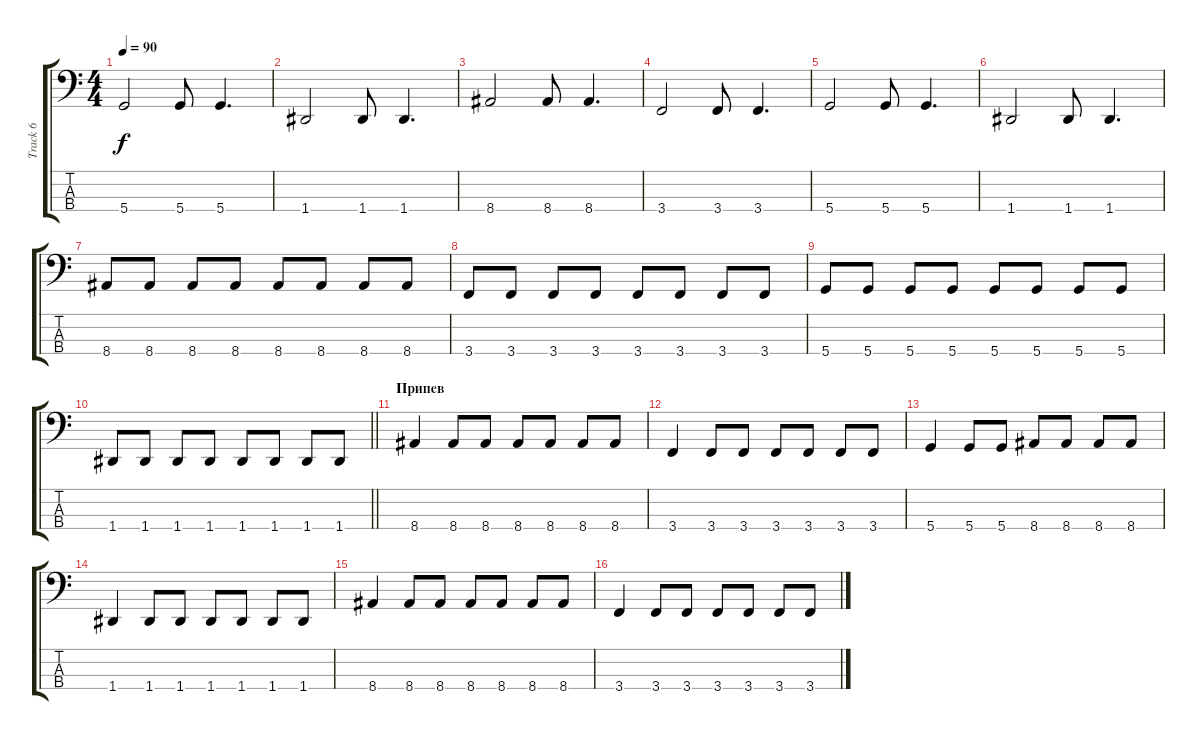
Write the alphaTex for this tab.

\track ("Track 6" "Track 6") {instrument electricbassfinger}
\staff {score tabs}
\tuning (G2 D2 A1 D1) {hide}
\ts (4 4)
\tempo 90
\clef f4
\ks c
5.4.2{dy f} 5.4.8 5.4.4{d} |
1.4.2 1.4.8 1.4.4{d} |
8.4.2 8.4.8 8.4.4{d} |
3.4.2 3.4.8 3.4.4{d} |
5.4.2 5.4.8 5.4.4{d} |
1.4.2 1.4.8 1.4.4{d} |
8.4.8 8.4.8 8.4.8 8.4.8 8.4.8 8.4.8 8.4.8 8.4.8 |
3.4.8 3.4.8 3.4.8 3.4.8 3.4.8 3.4.8 3.4.8 3.4.8 |
5.4.8 5.4.8 5.4.8 5.4.8 5.4.8 5.4.8 5.4.8 5.4.8 |
\barLineRight lightlight
1.4.8 1.4.8 1.4.8 1.4.8 1.4.8 1.4.8 1.4.8 1.4.8 |
\section ("" "Припев")
8.4.4 8.4.8 8.4.8 8.4.8 8.4.8 8.4.8 8.4.8 |
3.4.4 3.4.8 3.4.8 3.4.8 3.4.8 3.4.8 3.4.8 |
5.4.4 5.4.8 5.4.8 8.4.8 8.4.8 8.4.8 8.4.8 |
1.4.4 1.4.8 1.4.8 1.4.8 1.4.8 1.4.8 1.4.8 |
8.4.4 8.4.8 8.4.8 8.4.8 8.4.8 8.4.8 8.4.8 |
3.4.4 3.4.8 3.4.8 3.4.8 3.4.8 3.4.8 3.4.8
